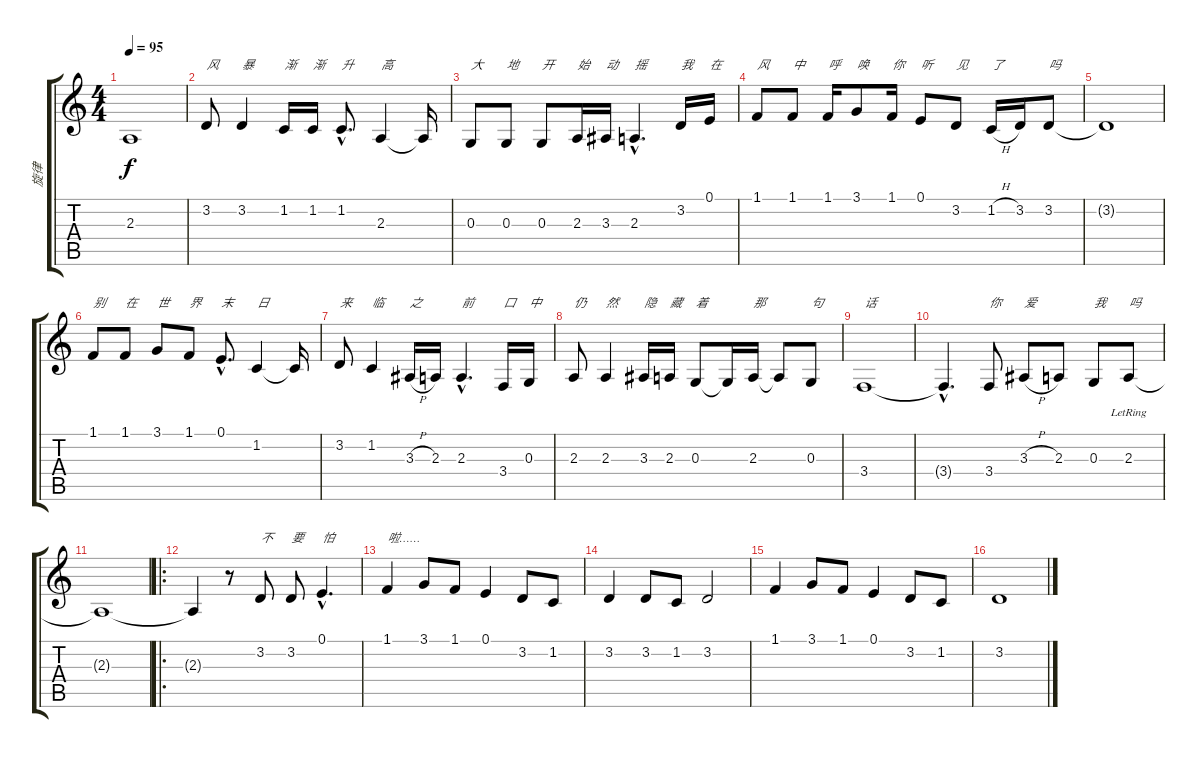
\track ("旋律" "旋律") {instrument sopranosax}
\staff {score tabs}
\tuning (E4 B3 G3 D3 A2 E2) {hide}
\ts (4 4)
\tempo 95
\clef g2
\ks c
2.3{t}.1{dy f} |
3.2.8{txt "风"} 3.2.4{txt "暴"} 1.2.16{txt "渐"} 1.2.16{txt "渐"} 1.2{hac}.8{d txt "升"} 2.3.4{txt "高"} 2.3{t}.16 |
0.3.8{txt "大"} 0.3.8{txt "地"} 0.3.8{txt "开"} 2.3.16{txt "始"} 3.3.16{txt "动"} 2.3{hac}.4{d txt "摇"} 3.2.16{txt "我"} 0.1.16{txt "在"} |
1.1.8{txt "风"} 1.1.8{txt "中"} 1.1.16{txt "呼"} 3.1.8{txt "唤"} 1.1.16{txt "你"} 0.1.8{txt "听"} 3.2.8{txt "见"} 1.2{h}.16{txt "了"} 3.2.16 3.2.8{txt "吗"} |
3.2{t}.1 |
1.1.8{txt "别"} 1.1.8{txt "在"} 3.1.8{txt "世"} 1.1.8{txt "界"} 0.1{hac}.8{d txt "末"} 1.2.4{txt "日"} 1.2{t}.16 |
3.2.8{txt "来"} 1.2.4{txt "临"} 3.3{h}.16{txt "之"} 2.3.16 2.3{hac}.4{d txt "前"} 3.4.16{txt "口"} 0.3.16{txt "中"} |
2.3.8{txt "仍"} 2.3.4{txt "然"} 3.3.16{txt "隐"} 2.3.16{txt "藏"} 0.3.8{txt "着"} 0.3{t}.16 2.3.16{txt "那"} 2.3{t}.8 0.3.8{txt "句"} |
3.4.1{txt "话"} |
3.4{hac t}.4{d} 3.4.8{txt "你"} 3.3{h}.8{txt "爱"} 2.3.8 0.3.8{txt "我"} 2.3{lr}.8{txt "吗"} |
2.3{t}.1 |
\ro
2.3{t}.4 r.8 3.2.8{txt "不"} 3.2.8{txt "要"} 0.1{hac}.4{d txt "怕"} |
1.1.4{txt "啦……"} 3.1.8 1.1.8 0.1.4 3.2.8 1.2.8 |
3.2.4 3.2.8 1.2.8 3.2.2 |
1.1.4 3.1.8 1.1.8 0.1.4 3.2.8 1.2.8 |
3.2.1
